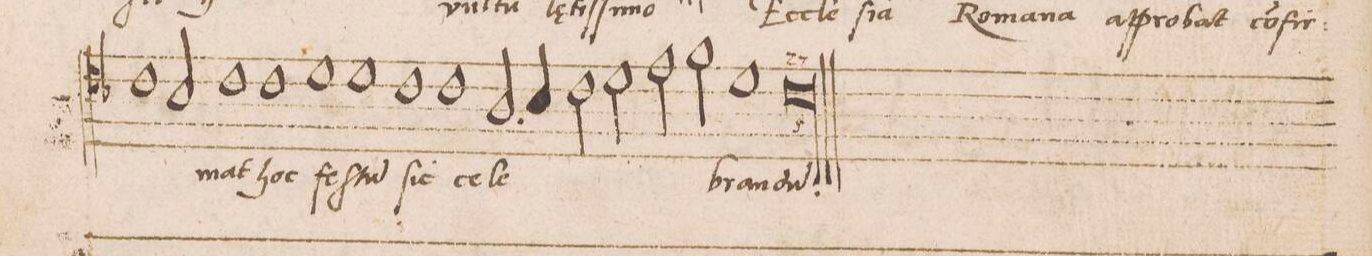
**kern	**text
*I"TENOR	*
*clefC4	*
*k[b-]	*
*met(C|)	*
*M2/1	*
1c	.
2B-/	.
=134-	=134-
1c	-mat
1c	hoc
=135-	=135-
1d	feſ-
1d	-tu(m)
=136-	=136-
1c	ſit
1c	ce-
=137-	=137-
2.A/	-le-
4B-/	.
2c\	.
2d\	.
=138-	=138-
2e\	.
2f\	.
1d	bran-
=139-	=139-
[0cl	-du(m).
=140-	=140-
0c_	.
=141-	=141-
0c]	.
==	==
*-	*-
